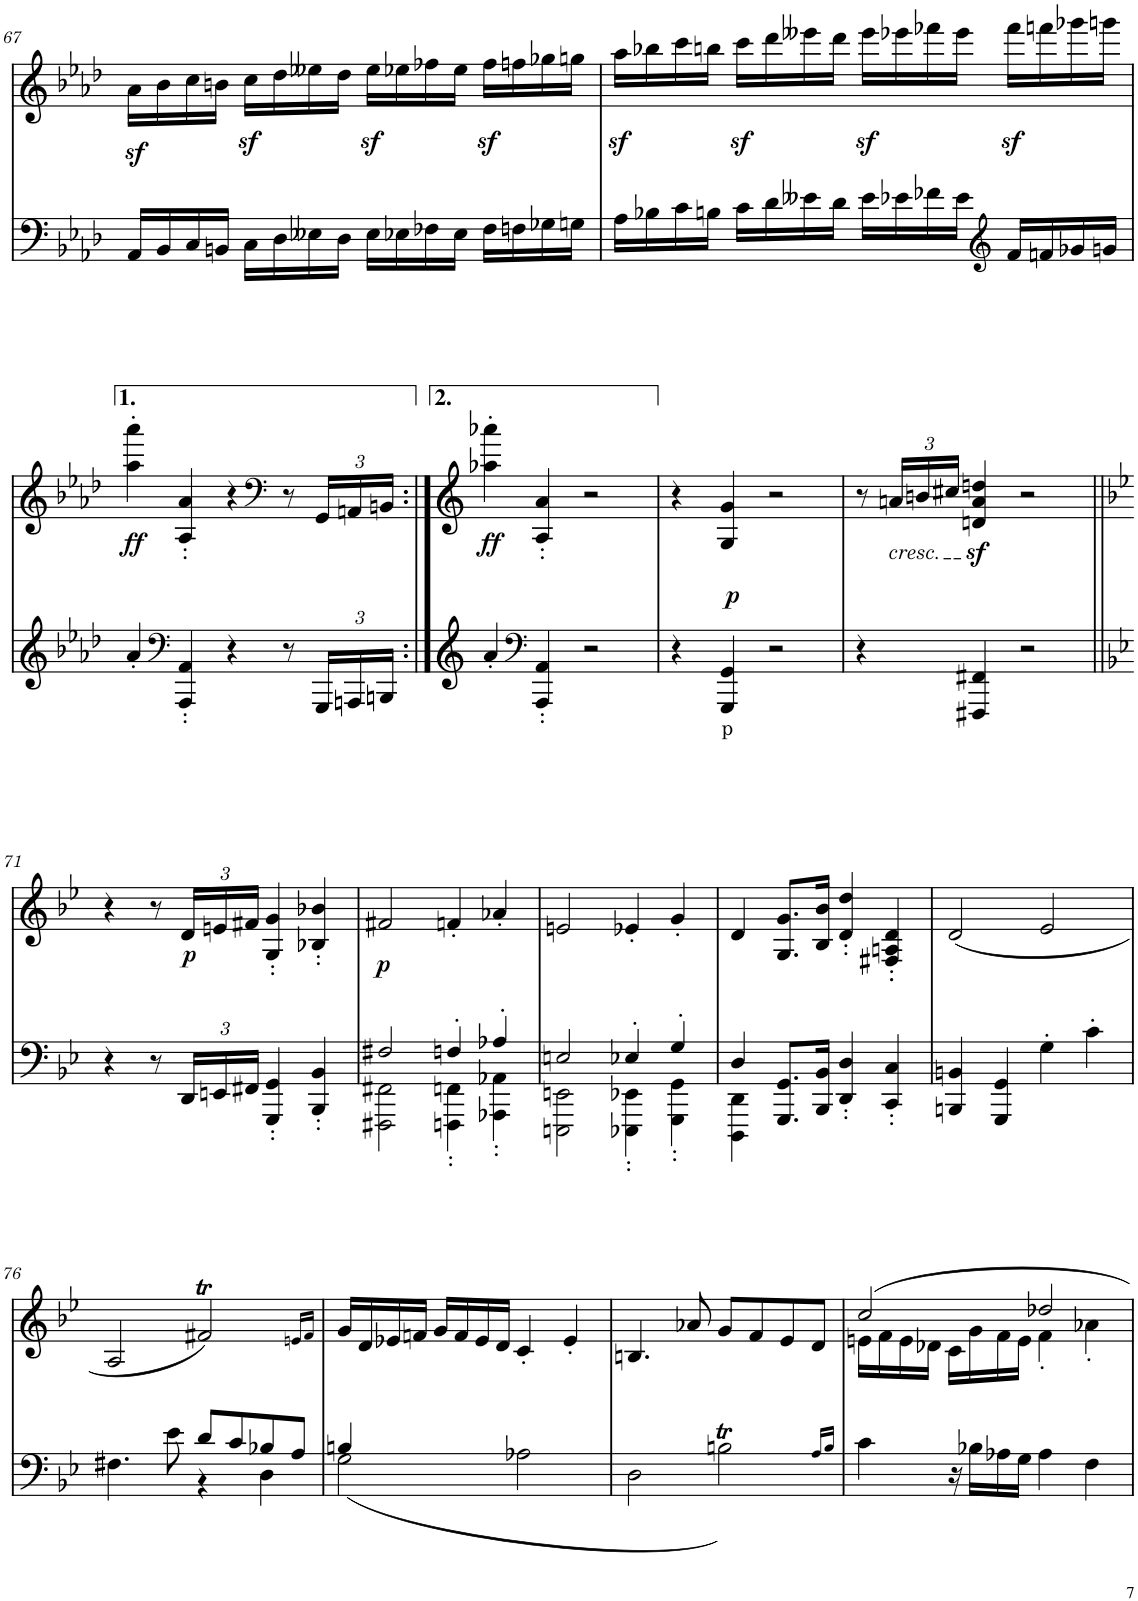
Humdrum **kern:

**kern	**text	**dynam	**kern	**text	**dynam
*part2	*part2	*part2	*part1	*part1	*part1
*staff2	*staff2	*staff2	*staff1	*staff1	*staff1
*I"piano	*	*	*I"piano	*	*
*I'Pno	*	*	*I'Pno	*	*
!!LO:PB:g=z
*clefF4	*	*	*clefG2	*	*
*k[b-e-a-d-]	*	*	*k[b-e-a-d-]	*	*
*M4/4	*	*	*M4/4	*	*
=67	=67	=67	=67	=67	=67
16AA-/LL	.	.	16a-z<\LL	.	.
16BB-/	.	.	16b-\	.	.
16C/	.	.	16cc\	.	.
16BBn/JJ	.	.	16bn\JJ	.	.
16C\LL	.	.	16ccz<\LL	.	.
16D-\	.	.	16dd-\	.	.
16E--X\	.	.	16ee--X\	.	.
16D-\JJ	.	.	16dd-\JJ	.	.
16E--\LL	.	.	16ee--z<\LL	.	.
16E-X\	.	.	16ee-X\	.	.
16F-X\	.	.	16ff-X\	.	.
16E-\JJ	.	.	16ee-\JJ	.	.
16F-\LL	.	.	16ff-z<\LL	.	.
16Fn\	.	.	16ffn\	.	.
16G-X\	.	.	16gg-X\	.	.
16Gn\JJ	.	.	16ggn\JJ	.	.
=68	=68	=68	=68	=68	=68
16A-\LL	.	.	16aa-z<\LL	.	.
16B-X\	.	.	16bb-X\	.	.
16c\	.	.	16ccc\	.	.
16Bn\JJ	.	.	16bbn\JJ	.	.
16c\LL	.	.	16cccz<\LL	.	.
16d-\	.	.	16ddd-\	.	.
16e--X\	.	.	16eee--X\	.	.
16d-\JJ	.	.	16ddd-\JJ	.	.
16e--\LL	.	.	16eee--z<\LL	.	.
16e-X\	.	.	16eee-X\	.	.
16f-X\	.	.	16fff-X\	.	.
16e-\JJ	.	.	16eee-\JJ	.	.
*clefG2	*	*	*	*	*
16f-/LL	.	.	16fff-z<\LL	.	.
16fn/	.	.	16fffn\	.	.
16g-X/	.	.	16ggg-X\	.	.
16gn/JJ	.	.	16gggn\JJ	.	.
!!LO:LB:g=z
=68X1	=68X1	=68X1	=68X1	=68X1	=68X1
!	!	!	!	!LO:LY:b	!
4a-'/	.	.	4aa-\' 4aaa-\'	.	.
*clefF4	*	*	*	*	*
4AAA-/' 4AA-/'	.	.	4A-/' 4a-/'	.	.
4r	.	.	4r	.	.
*	*	*	*clefF4	*	*
8r	.	.	8r	.	.
*Xbrackettup	*	*	*Xbrackettup	*	*
24GGG/LL	.	.	24GG/LL	.	.
24AAAn/	.	.	24AAn/	.	.
24BBBn/JJ	.	.	24BBn/JJ	.	.
=68X2:|!	=68X2:|!	=68X2:|!	=68X2:|!	=68X2:|!	=68X2:|!
!	!	!	!	!LO:LY:b	!
4a-'/	.	.	4aa-X\' 4aaa-X\'	.	.
*clefF4	*	*	*	*	*
4AAA-/' 4AA-/'	.	.	4A-/' 4a-/'	.	.
2r	.	.	2r	.	.
=69	=69	=69	=69	=69	=69
4r	.	.	4r	.	.
!	!LO:LY:b	!LO:DY:a	!	!	!
4GGG/ 4GG/	p	p	4G/ 4g/	.	.
2r	.	.	2r	.	.
=70	=70	=70	=70	=70	=70
4r	.	.	8r	.	.
!	!	!	!LO:TX:b:i:t=cresc.	!	!
.	.	.	24an/LL	.	.
.	.	.	24bn/	.	.
.	.	.	24cc#X/JJ	.	.
4FFF#X/ 4FF#X/	.	.	4dn/z< 4a/z< 4ddn/z<	.	.
2r	.	.	2r	.	.
!!LO:LB:g=z
=71||	=71||	=71||	=71||	=71||	=71||
*k[b-e-]	*	*	*k[b-e-]	*	*
4r	.	.	4r	.	.
8r	.	.	8r	.	.
!	!	!	!	!LO:LY:b	!
24DD/LL	.	.	24d/LL	.	.
24EEn/	.	.	24en/	.	.
24FF#X/JJ	.	.	24f#X/JJ	.	.
4GGG/' 4GG/'	.	.	4G/' 4g/'	.	.
4BBB-/' 4BB-/'	.	.	4B-X/' 4b-X/'	.	.
=72	=72	=72	=72	=72	=72
*^	*	*	*	*	*
!	!	!	!	!	!	!LO:DY:b
2F#X/	2FFF#X\ 2FF#X\	.	.	2f#X/	.	p
4Fn'/	4FFFn\' 4FFn\'	.	.	4fn'/	.	.
4A-X'/	4AAA-X\' 4AA-X\'	.	.	4a-X'/	.	.
=73	=73	=73	=73	=73	=73	=73
2En/	2EEEn\ 2EEn\	.	.	2en/	.	.
4E-X'/	4EEE-X\' 4EE-X\'	.	.	4e-X'/	.	.
4G'/	4GGG\' 4GG\'	.	.	4g'/	.	.
=74	=74	=74	=74	=74	=74	=74
4D/	4DDD\ 4DD\	.	.	4d/	.	.
8.GGG/ 8.GG/L	2.ryy	.	.	8.G/ 8.g/L	.	.
16BBB-/ 16BB-/Jk	.	.	.	16B-/ 16b-/Jk	.	.
4DD/' 4D/'	.	.	.	4d/' 4dd/'	.	.
4CC/' 4C/'	.	.	.	4F#X/' 4An/' 4d/'	.	.
*v	*v	*	*	*	*	*
=75	=75	=75	=75	=75	=75
4BBBn/ 4BBn/	.	.	(<2d/	.	.
4GGG/ 4GG/	.	.	.	.	.
4G'\	.	.	2e-/	.	.
4c'\	.	.	.	.	.
!!LO:LB:g=z
=76	=76	=76	=76	=76	=76
*^	*	*	*	*	*
4.F#X\	4.ryy	.	.	2A/	.	.
8ryy	8e-\	.	.	.	.	.
8d/L	4r	.	.	2f#Xt/)	.	.
8c/	.	.	.	.	.	.
8B-X/	4D\	.	.	.	.	.
8A/J	.	.	.	.	.	.
.	.	.	.	16qen/LL	.	.
.	.	.	.	16qf#/JJ	.	.
=77	=77	=77	=77	=77	=77	=77
(<4Bn/	2G\	.	.	16g/LL	.	.
.	.	.	.	16d/	.	.
.	.	.	.	16e-X/	.	.
.	.	.	.	16fn/JJ	.	.
4ryy	.	.	.	16g/LL	.	.
.	.	.	.	16f/	.	.
.	.	.	.	16e-/	.	.
.	.	.	.	16d/JJ	.	.
2ryy	2A-X\	.	.	4c'/	.	.
.	.	.	.	4e-'/	.	.
*v	*v	*	*	*	*	*
=78	=78	=78	=78	=78	=78
2D\	.	.	4.Bn/	.	.
.	.	.	8a-X/	.	.
2Bnt\)	.	.	8g/L	.	.
.	.	.	8f/	.	.
.	.	.	8e-/	.	.
.	.	.	8d/J	.	.
16qA/LL	.	.	.	.	.
16qB/JJ	.	.	.	.	.
=79	=79	=79	=79	=79	=79
*	*	*	*^	*	*
4c\	.	.	2cc/	16en\LL	.	.
.	.	.	.	16f\	.	.
.	.	.	.	16e\	.	.
.	.	.	.	16d-X\JJ	.	.
16r	.	.	.	16c\LL	.	.
16B-X\LL	.	.	.	16g\	.	.
16A-X\	.	.	.	16f\	.	.
16G\JJ	.	.	.	16e\JJ	.	.
4A-\	.	.	2dd-X/	4f'\	.	.
4F\	.	.	.	4a-X'\	.	.
*	*	*	*v	*v	*	*
=	=	=	=	=	=
*-	*-	*-	*-	*-	*-
